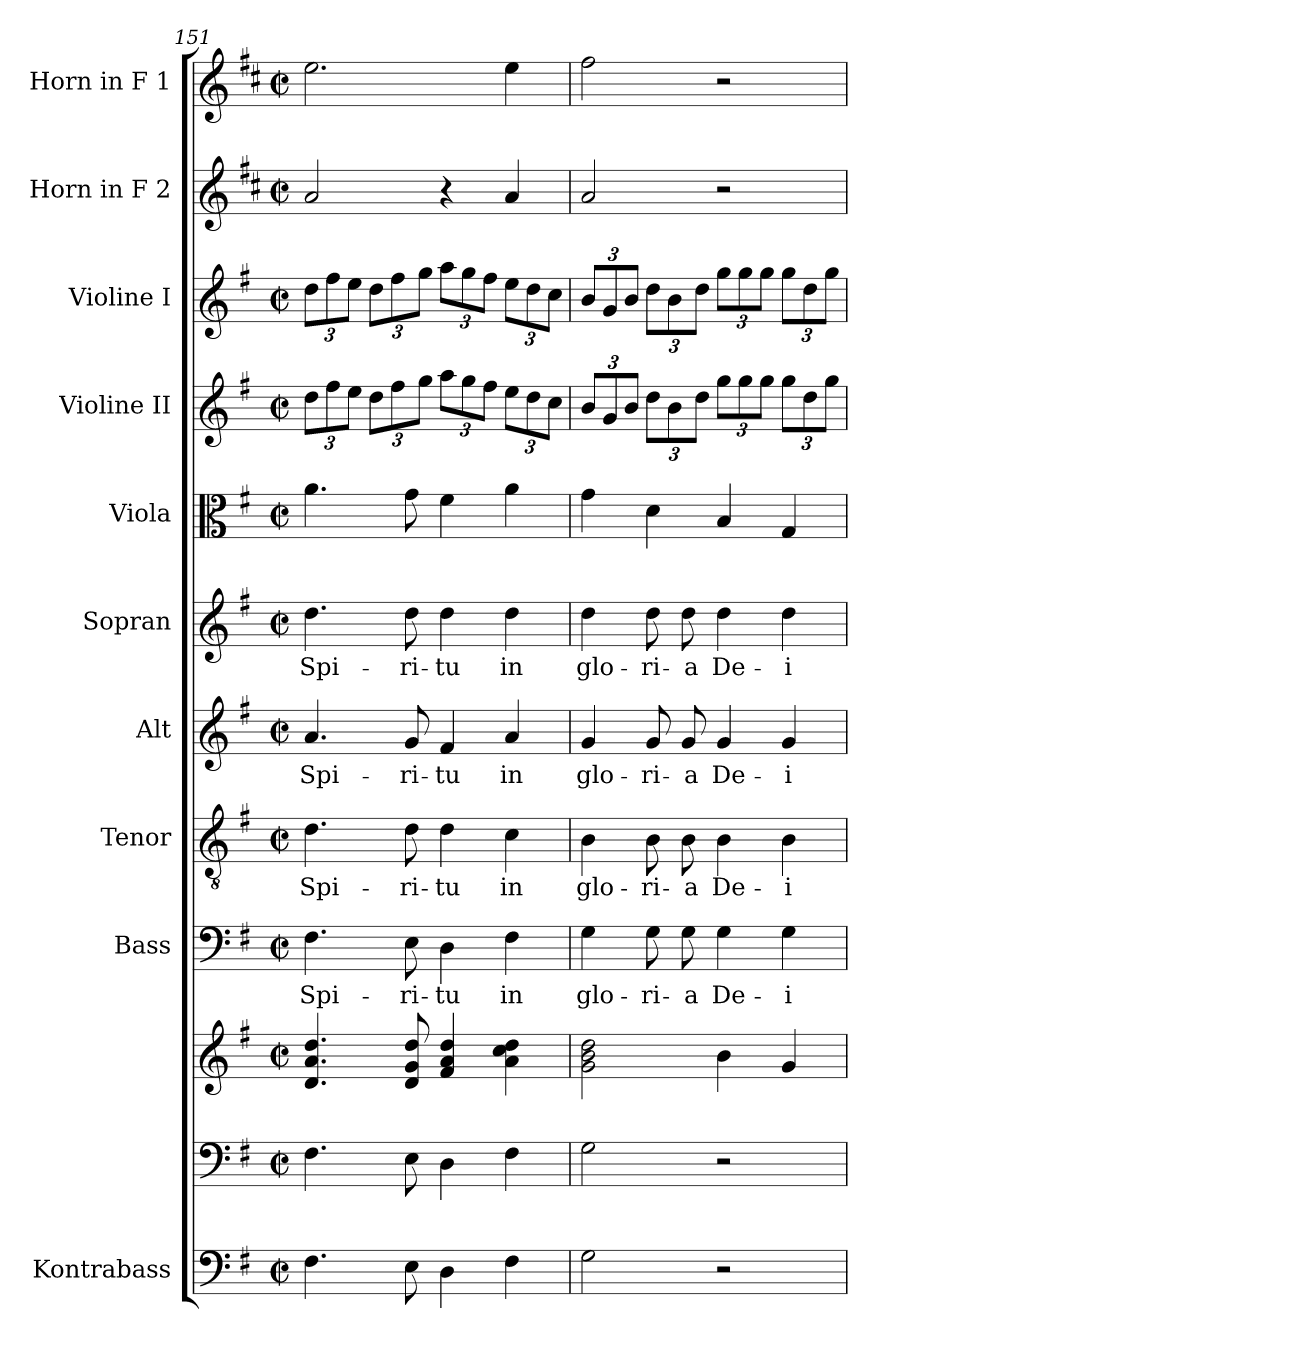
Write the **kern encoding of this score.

**kern	**kern	**kern	**kern	**text	**kern	**text	**kern	**text	**kern	**text	**kern	**kern	**kern	**kern	**kern
*part11	*part10	*part10	*part9	*part9	*part8	*part8	*part7	*part7	*part6	*part6	*part5	*part4	*part3	*part2	*part1
*staff12	*staff11	*staff10	*staff9	*staff9	*staff8	*staff8	*staff7	*staff7	*staff6	*staff6	*staff5	*staff4	*staff3	*staff2	*staff1
*I"Kontrabass	*	*	*I"Bass	*	*I"Tenor	*	*I"Alt	*	*I"Sopran	*	*I"Viola	*I"Violine II	*I"Violine I	*I"Horn in F 2	*I"Horn in F 1
*I'Kb.	*	*	*I'B.	*	*I'T.	*	*I'A.	*	*I'S.	*	*I'Vla.	*I'Vl. II	*I'Vl. I	*	*
*clefF4	*clefF4	*clefG2	*clefF4	*	*clefGv2	*	*clefG2	*	*clefG2	*	*clefC3	*clefG2	*clefG2	*clefG2	*clefG2
*ITrd7c12	*	*	*	*	*	*	*	*	*	*	*	*	*	*ITrd4c7	*ITrd4c7
*k[f#]	*k[f#]	*k[f#]	*k[f#]	*	*k[f#]	*	*k[f#]	*	*k[f#]	*	*k[f#]	*k[f#]	*k[f#]	*k[f#]	*k[f#]
*G:	*G:	*G:	*G:	*	*G:	*	*G:	*	*G:	*	*G:	*G:	*G:	*G:	*G:
*M2/2	*M2/2	*M2/2	*M2/2	*	*M2/2	*	*M2/2	*	*M2/2	*	*M2/2	*M2/2	*M2/2	*M2/2	*M2/2
*met(c|)	*met(c|)	*met(c|)	*met(c|)	*	*met(c|)	*	*met(c|)	*	*met(c|)	*	*met(c|)	*met(c|)	*met(c|)	*met(c|)	*met(c|)
=151	=151	=151	=151	=151	=151	=151	=151	=151	=151	=151	=151	=151	=151	=151	=151
!	!	!	!	!LO:LY:b	!	!LO:LY:b	!	!LO:LY:b	!	!LO:LY:b	!	!	!	!	!
*	*	*	*	*	*	*	*	*	*	*	*	*Xbrackettup	*Xbrackettup	*	*
4.FF#\	4.F#\	4.d/ 4.a/ 4.dd/	4.F#\	Spi-	4.d\	Spi-	4.a/	Spi-	4.dd\	Spi-	4.a\	12dd\L	12dd\L	2d/	2.a\
.	.	.	.	.	.	.	.	.	.	.	.	12ff#\	12ff#\	.	.
.	.	.	.	.	.	.	.	.	.	.	.	12ee\J	12ee\J	.	.
.	.	.	.	.	.	.	.	.	.	.	.	12dd\L	12dd\L	.	.
.	.	.	.	.	.	.	.	.	.	.	.	12ff#\	12ff#\	.	.
!	!	!	!	!LO:LY:b	!	!LO:LY:b	!	!LO:LY:b	!	!LO:LY:b	!	!	!	!	!
8EE\	8E\	8d/ 8g/ 8dd/	8E\	-ri-	8d\	-ri-	8g/	-ri-	8dd\	-ri-	8g\	.	.	.	.
.	.	.	.	.	.	.	.	.	.	.	.	12gg\J	12gg\J	.	.
!	!	!	!	!LO:LY:b	!	!LO:LY:b	!	!LO:LY:b	!	!LO:LY:b	!	!	!	!	!
4DD\	4D\	4f#/ 4a/ 4dd/	4D\	-tu	4d\	-tu	4f#/	-tu	4dd\	-tu	4f#\	12aa\L	12aa\L	4r	.
.	.	.	.	.	.	.	.	.	.	.	.	12gg\	12gg\	.	.
.	.	.	.	.	.	.	.	.	.	.	.	12ff#\J	12ff#\J	.	.
!	!	!	!	!LO:LY:b	!	!LO:LY:b	!	!LO:LY:b	!	!LO:LY:b	!	!	!	!	!
4FF#\	4F#\	4a\ 4cc\ 4dd\	4F#\	in	4c\	in	4a/	in	4dd\	in	4a\	12ee\L	12ee\L	4d/	4a\
.	.	.	.	.	.	.	.	.	.	.	.	12dd\	12dd\	.	.
.	.	.	.	.	.	.	.	.	.	.	.	12cc\J	12cc\J	.	.
!!LO:PB:g=z
=152	=152	=152	=152	=152	=152	=152	=152	=152	=152	=152	=152	=152	=152	=152	=152
!	!	!	!	!LO:LY:b	!	!LO:LY:b	!	!LO:LY:b	!	!LO:LY:b	!	!	!	!	!
2GG\	2G\	2g\ 2b\ 2dd\	4G\	glo-	4B\	glo-	4g/	glo-	4dd\	glo-	4g\	12b/L	12b/L	2d/	2b\
.	.	.	.	.	.	.	.	.	.	.	.	12g/	12g/	.	.
.	.	.	.	.	.	.	.	.	.	.	.	12b/J	12b/J	.	.
!	!	!	!	!LO:LY:b	!	!LO:LY:b	!	!LO:LY:b	!	!LO:LY:b	!	!	!	!	!
.	.	.	8G\	-ri-	8B\	-ri-	8g/	-ri-	8dd\	-ri-	4d\	12dd\L	12dd\L	.	.
.	.	.	.	.	.	.	.	.	.	.	.	12b\	12b\	.	.
!	!	!	!	!LO:LY:b	!	!LO:LY:b	!	!LO:LY:b	!	!LO:LY:b	!	!	!	!	!
.	.	.	8G\	-a	8B\	-a	8g/	-a	8dd\	-a	.	.	.	.	.
.	.	.	.	.	.	.	.	.	.	.	.	12dd\J	12dd\J	.	.
!	!	!	!	!LO:LY:b	!	!LO:LY:b	!	!LO:LY:b	!	!LO:LY:b	!	!	!	!	!
2r	2r	4b\	4G\	De-	4B\	De-	4g/	De-	4dd\	De-	4B/	12gg\L	12gg\L	2r	2r
.	.	.	.	.	.	.	.	.	.	.	.	12gg\	12gg\	.	.
.	.	.	.	.	.	.	.	.	.	.	.	12gg\J	12gg\J	.	.
!	!	!	!	!LO:LY:b	!	!LO:LY:b	!	!LO:LY:b	!	!LO:LY:b	!	!	!	!	!
.	.	4g/	4G\	-i	4B\	-i	4g/	-i	4dd\	-i	4G/	12gg\L	12gg\L	.	.
.	.	.	.	.	.	.	.	.	.	.	.	12dd\	12dd\	.	.
.	.	.	.	.	.	.	.	.	.	.	.	12gg\J	12gg\J	.	.
=	=	=	=	=	=	=	=	=	=	=	=	=	=	=	=
*-	*-	*-	*-	*-	*-	*-	*-	*-	*-	*-	*-	*-	*-	*-	*-
